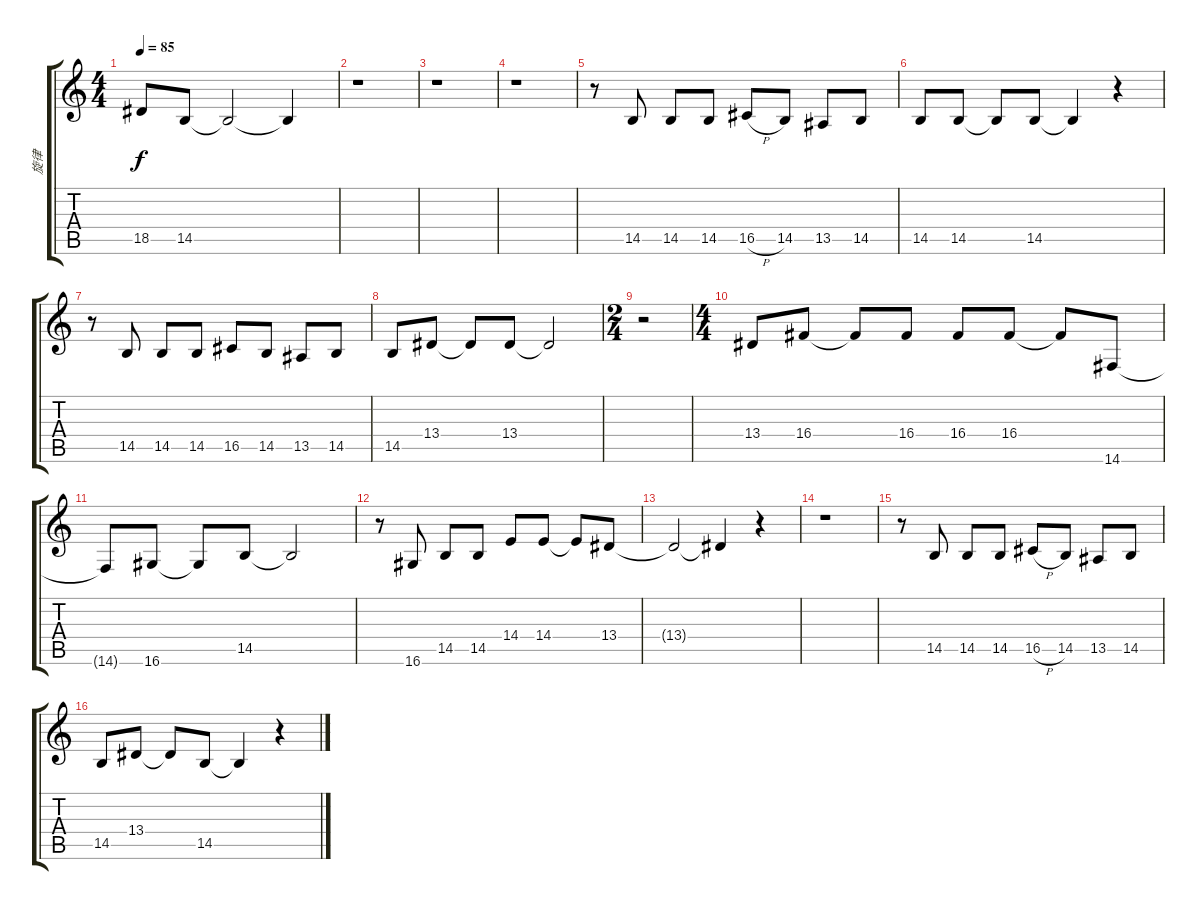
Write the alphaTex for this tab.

\track ("旋律" "旋律") {instrument voiceoohs}
\staff {score tabs}
\tuning (E4 B3 G3 D3 A2 E2) {hide}
\ts (4 4)
\tempo 85
\clef g2
\ks c
18.5{t}.8{dy f} 14.5.8 14.5{t}.2 14.5{t}.4 |
r.1 |
r.1 |
r.1 |
r.8 14.5.8 14.5.8 14.5.8 16.5{h}.8 14.5.8 13.5.8 14.5.8 |
14.5.8 14.5.8 14.5{t}.8 14.5.8 14.5{t}.4 r.4 |
r.8 14.5.8 14.5.8 14.5.8 16.5.8 14.5.8 13.5.8 14.5.8 |
14.5.8 13.4.8 13.4{t}.8 13.4.8 13.4{t}.2 |
\ts (2 4)
r.2 |
\ts (4 4)
13.4.8 16.4.8 16.4{t}.8 16.4.8 16.4.8 16.4.8 16.4{t}.8 14.6.8 |
14.6{t}.8 16.6.8 16.6{t}.8 14.5.8 14.5{t}.2 |
r.8 16.6.8 14.5.8 14.5.8 14.4.8 14.4.8 14.4{t}.8 13.4.8 |
13.4{t}.2 13.4{t}.4 r.4 |
r.1 |
r.8 14.5.8 14.5.8 14.5.8 16.5{h}.8 14.5.8 13.5.8 14.5.8 |
14.5.8 13.4.8 13.4{t}.8 14.5.8 14.5{t}.4 r.4
